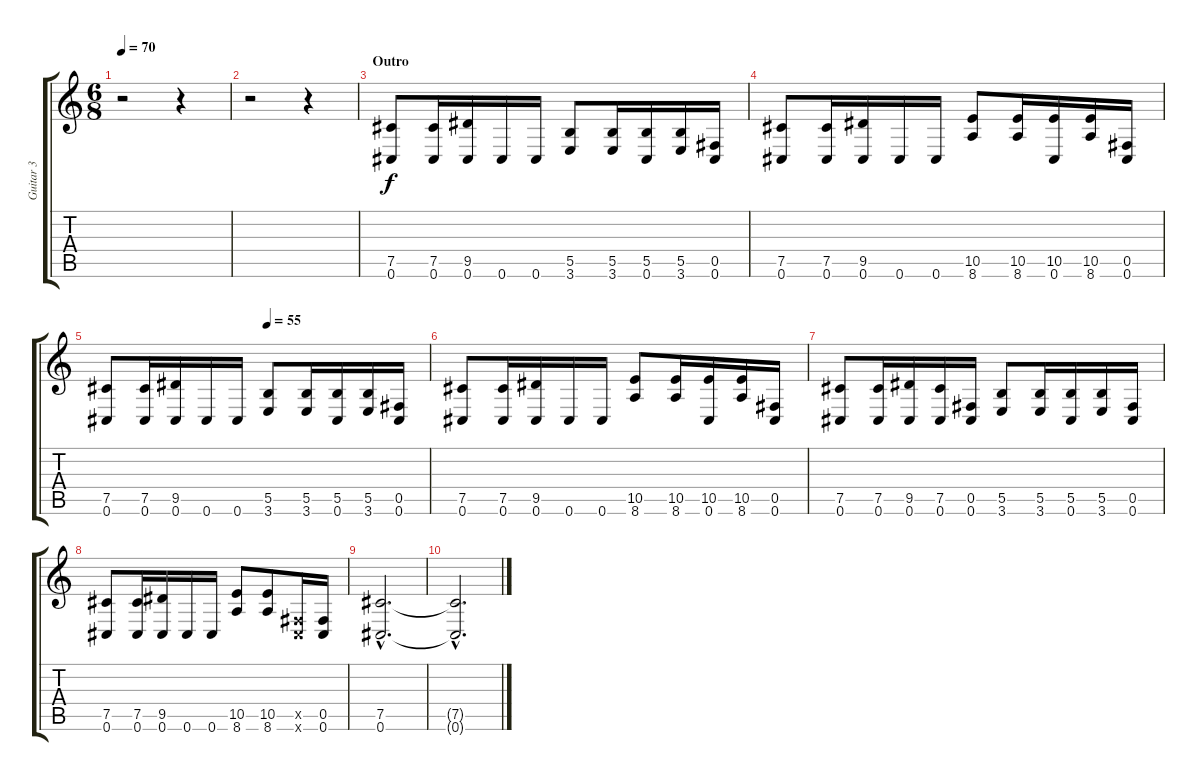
\track ("Guitar 3" "Guitar 3") {instrument distortionguitar}
\staff {score tabs}
\tuning (Db4 Ab3 E3 B2 Gb2 Db2) {hide}
\ts (6 8)
\tempo 70
\clef g2
\ks c
r.2{dy f} r.4 |
r.2 r.4 |
\section ("" "Outro")
(7.5 0.6).8{instrument electricguitarjazz} (7.5 0.6).16 (9.5 0.6).16 0.6.16 0.6.16 (5.5 3.6).8 (5.5 3.6).16 (5.5 0.6).16 (5.5 3.6).16 (0.5 0.6).16 |
(7.5 0.6).8 (7.5 0.6).16 (9.5 0.6).16 0.6.16 0.6.16 (10.5 8.6).8 (10.5 8.6).16 (10.5 0.6).16 (10.5 8.6).16 (0.5 0.6).16 |
\tempo (55 0.5)
(7.5 0.6).8 (7.5 0.6).16 (9.5 0.6).16 0.6.16 0.6.16 (5.5 3.6).8 (5.5 3.6).16 (5.5 0.6).16 (5.5 3.6).16 (0.5 0.6).16 |
(7.5 0.6).8 (7.5 0.6).16 (9.5 0.6).16 0.6.16 0.6.16 (10.5 8.6).8 (10.5 8.6).16 (10.5 0.6).16 (10.5 8.6).16 (0.5 0.6).16 |
(7.5 0.6).8 (7.5 0.6).16 (9.5 0.6).16 (7.5 0.6).16 (0.5 0.6).16 (5.5 3.6).8 (5.5 3.6).16 (5.5 0.6).16 (5.5 3.6).16 (0.5 0.6).16 |
(7.5 0.6).8 (7.5 0.6).16 (9.5 0.6).16 0.6.16 0.6.16 (10.5 8.6).8 (10.5 8.6).8 (0.5{x} 0.6{x}).16 (0.5 0.6).16 |
(7.5{hac} 0.6{hac}).2{d} |
(7.5{hac t} 0.6{hac t}).2{d volume 0}
